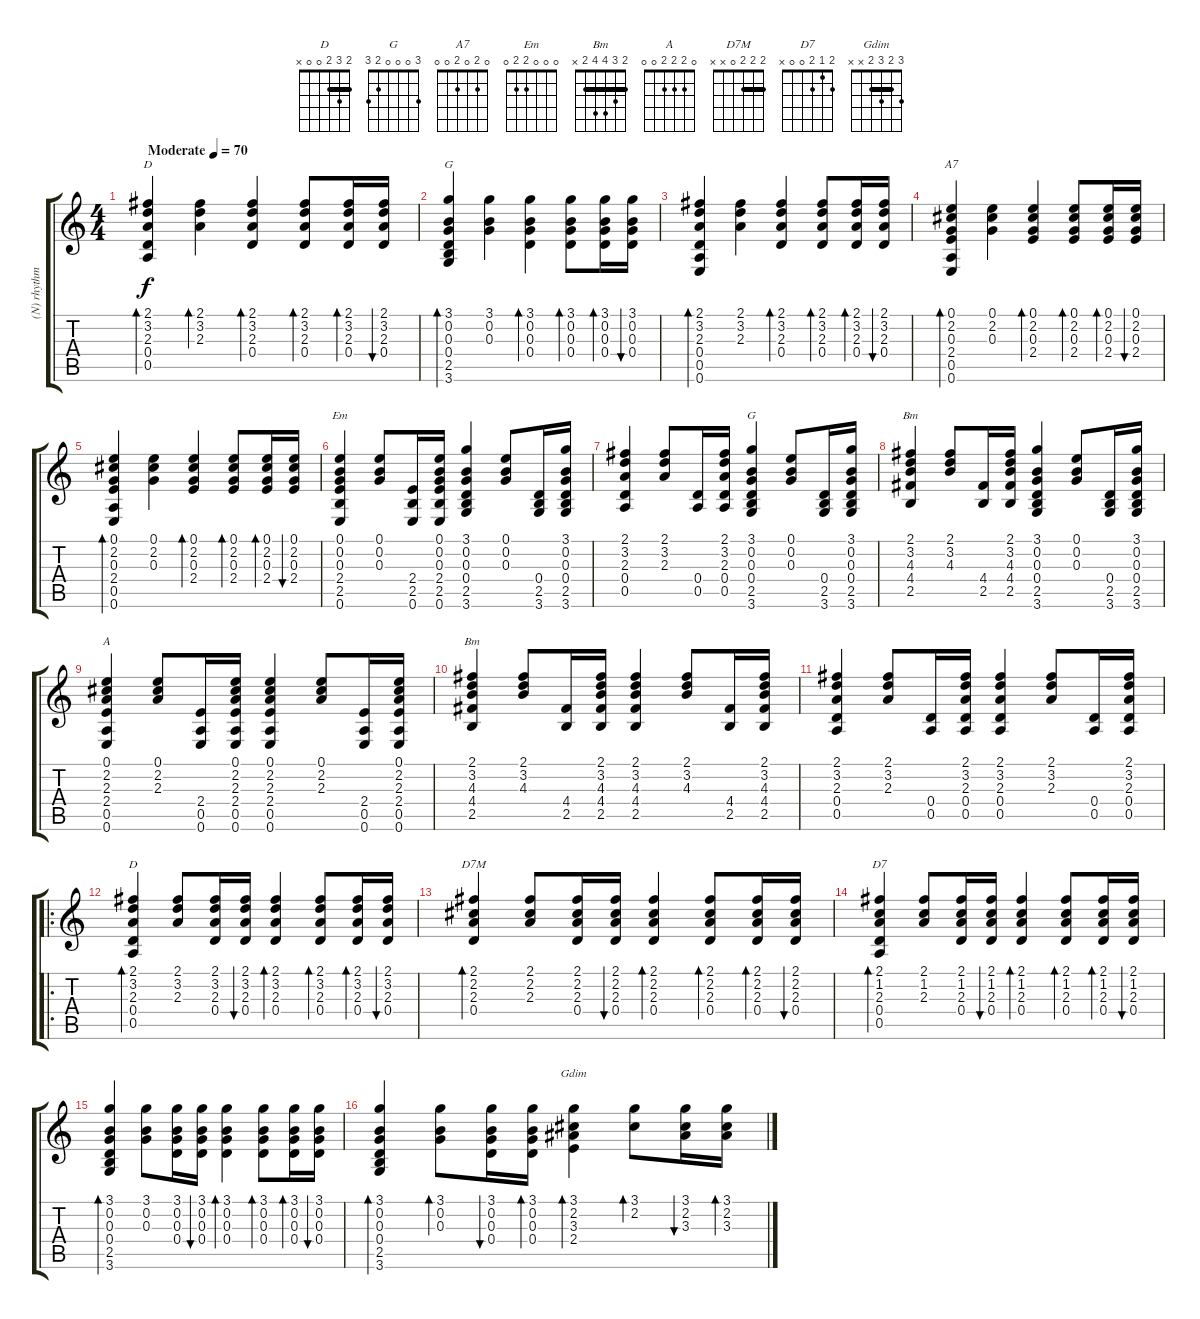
\track ("(N) rhythm guitar " "(N) rhythm") {instrument electricguitarjazz}
\staff {score tabs}
\tuning (E4 B3 G3 D3 A2 E2) {hide}
\chord ("D" 2 3 2 0 x x) {barre 2}
\chord ("G" 3 3 0 0 2 3) {barre 3}
\chord ("A7" 0 2 0 2 0 0)
\chord ("Em" 0 0 0 2 2 0)
\chord ("G" 3 0 0 0 2 3)
\chord ("Bm" 2 3 4 0 2 x)
\chord ("A" 0 2 2 2 0 0)
\chord ("Bm" 2 3 4 4 2 x) {barre 2}
\chord ("D" 2 3 2 0 0 x) {barre 2}
\chord ("D7M" 2 2 2 0 x x) {barre 2}
\chord ("D7" 2 1 2 0 0 x)
\chord ("Gdim" 3 2 3 2 x x) {barre 2}
\ts (4 4)
\tempo (70 "Moderate")
\clef g2
\ks c
(2.1 3.2 2.3 0.4 0.5).4{bd 60 ch "D" dy f instrument electricguitarjazz} (2.1 3.2 2.3).4{bd 60} (2.1 3.2 2.3 0.4).4{bd 60} (2.1 3.2 2.3 0.4).8{bd 60} (2.1 3.2 2.3 0.4).16{bd 60} (2.1 3.2 2.3 0.4).16{bu 60} |
(3.1 0.2 0.3 0.4 2.5 3.6).4{bd 60 ch "G"} (3.1 0.2 0.3).4 (3.1 0.2 0.3 0.4).4{bd 60} (3.1 0.2 0.3 0.4).8{bd 60} (3.1 0.2 0.3 0.4).16{bd 60} (3.1 0.2 0.3 0.4).16{bu 60} |
(2.1 3.2 2.3 0.4 0.5 0.6).4{bd 60} (2.1 3.2 2.3).4 (2.1 3.2 2.3 0.4).4{bd 60} (2.1 3.2 2.3 0.4).8{bd 60} (2.1 3.2 2.3 0.4).16{bd 60} (2.1 3.2 2.3 0.4).16{bu 60} |
(0.1 2.2 0.3 2.4 0.5 0.6).4{bd 60 ch "A7"} (0.1 2.2 0.3).4 (0.1 2.2 0.3 2.4).4{bd 60} (0.1 2.2 0.3 2.4).8{bd 60} (0.1 2.2 0.3 2.4).16{bd 60} (0.1 2.2 0.3 2.4).16{bu 60} |
(0.1 2.2 0.3 2.4 0.5 0.6).4{bd 60} (0.1 2.2 0.3).4 (0.1 2.2 0.3 2.4).4{bd 60} (0.1 2.2 0.3 2.4).8{bd 60} (0.1 2.2 0.3 2.4).16{bd 60} (0.1 2.2 0.3 2.4).16{bu 60} |
(0.1 0.2 0.3 2.4 2.5 0.6).4{ch "Em"} (0.1 0.2 0.3).8 (2.4 2.5 0.6).16 (0.1 0.2 0.3 2.4 2.5 0.6).16 (3.1 0.2 0.3 0.4 2.5 3.6).4 (0.1 0.2 0.3).8 (0.4 2.5 3.6).16 (3.1 0.2 0.3 0.4 2.5 3.6).16 |
(2.1 3.2 2.3 0.4 0.5).4 (2.1 3.2 2.3).8 (0.4 0.5).16 (2.1 3.2 2.3 0.4 0.5).16 (3.1 0.2 0.3 0.4 2.5 3.6).4{ch "G"} (0.1 0.2 0.3).8 (0.4 2.5 3.6).16 (3.1 0.2 0.3 0.4 2.5 3.6).16 |
(2.1 3.2 4.3 4.4 2.5).4{ch "Bm"} (2.1 3.2 4.3).8 (4.4 2.5).16 (2.1 3.2 4.3 4.4 2.5).16 (3.1 0.2 0.3 0.4 2.5 3.6).4 (0.1 0.2 0.3).8 (0.4 2.5 3.6).16 (3.1 0.2 0.3 0.4 2.5 3.6).16 |
(0.1 2.2 2.3 2.4 0.5 0.6).4{ch "A"} (0.1 2.2 2.3).8 (2.4 0.5 0.6).16 (0.1 2.2 2.3 2.4 0.5 0.6).16 (0.1 2.2 2.3 2.4 0.5 0.6).4 (0.1 2.2 2.3).8 (2.4 0.5 0.6).16 (0.1 2.2 2.3 2.4 0.5 0.6).16 |
(2.1 3.2 4.3 4.4 2.5).4{ch "Bm"} (2.1 3.2 4.3).8 (4.4 2.5).16 (2.1 3.2 4.3 4.4 2.5).16 (2.1 3.2 4.3 4.4 2.5).4 (2.1 3.2 4.3).8 (4.4 2.5).16 (2.1 3.2 4.3 4.4 2.5).16 |
(2.1 3.2 2.3 0.4 0.5).4 (2.1 3.2 2.3).8 (0.4 0.5).16 (2.1 3.2 2.3 0.4 0.5).16 (2.1 3.2 2.3 0.4 0.5).4 (2.1 3.2 2.3).8 (0.4 0.5).16 (2.1 3.2 2.3 0.4 0.5).16 |
\ro
(2.1 3.2 2.3 0.4 0.5).4{bd 60 ch "D"} (2.1 3.2 2.3).8 (2.1 3.2 2.3 0.4).16 (2.1 3.2 2.3 0.4).16{bu 60} (2.1 3.2 2.3 0.4).4{bd 60} (2.1 3.2 2.3 0.4).8{bd 60} (2.1 3.2 2.3 0.4).16{bd 60} (2.1 3.2 2.3 0.4).16{bu 60} |
(2.1 2.2 2.3 0.4).4{bd 60 ch "D7M"} (2.1 2.2 2.3).8 (2.1 2.2 2.3 0.4).16 (2.1 2.2 2.3 0.4).16{bu 60} (2.1 2.2 2.3 0.4).4{bd 60} (2.1 2.2 2.3 0.4).8{bd 60} (2.1 2.2 2.3 0.4).16{bd 60} (2.1 2.2 2.3 0.4).16{bu 60} |
(2.1 1.2 2.3 0.4 0.5).4{bd 60 ch "D7"} (2.1 1.2 2.3).8 (2.1 1.2 2.3 0.4).16 (2.1 1.2 2.3 0.4).16{bu 60} (2.1 1.2 2.3 0.4).4{bd 60} (2.1 1.2 2.3 0.4).8{bd 60} (2.1 1.2 2.3 0.4).16{bd 60} (2.1 1.2 2.3 0.4).16{bu 60} |
(3.1 0.2 0.3 0.4 2.5 3.6).4{bd 60} (3.1 0.2 0.3).8 (3.1 0.2 0.3 0.4).16 (3.1 0.2 0.3 0.4).16{bu 60} (3.1 0.2 0.3 0.4).4{bd 60} (3.1 0.2 0.3 0.4).8{bd 60} (3.1 0.2 0.3 0.4).16{bd 60} (3.1 0.2 0.3 0.4).16{bu 60} |
(3.1 0.2 0.3 0.4 2.5 3.6).4{bd 60} (3.1 0.2 0.3).8{bd 60} (3.1 0.2 0.3 0.4).16{bu 60} (3.1 0.2 0.3 0.4).16{bd 60} (3.1 2.2 3.3 2.4).4{bd 120 ch "Gdim"} (3.1 2.2).8{bd 120} (3.1 2.2 3.3).16{bu 120} (3.1 2.2 3.3).16{bd 120}
